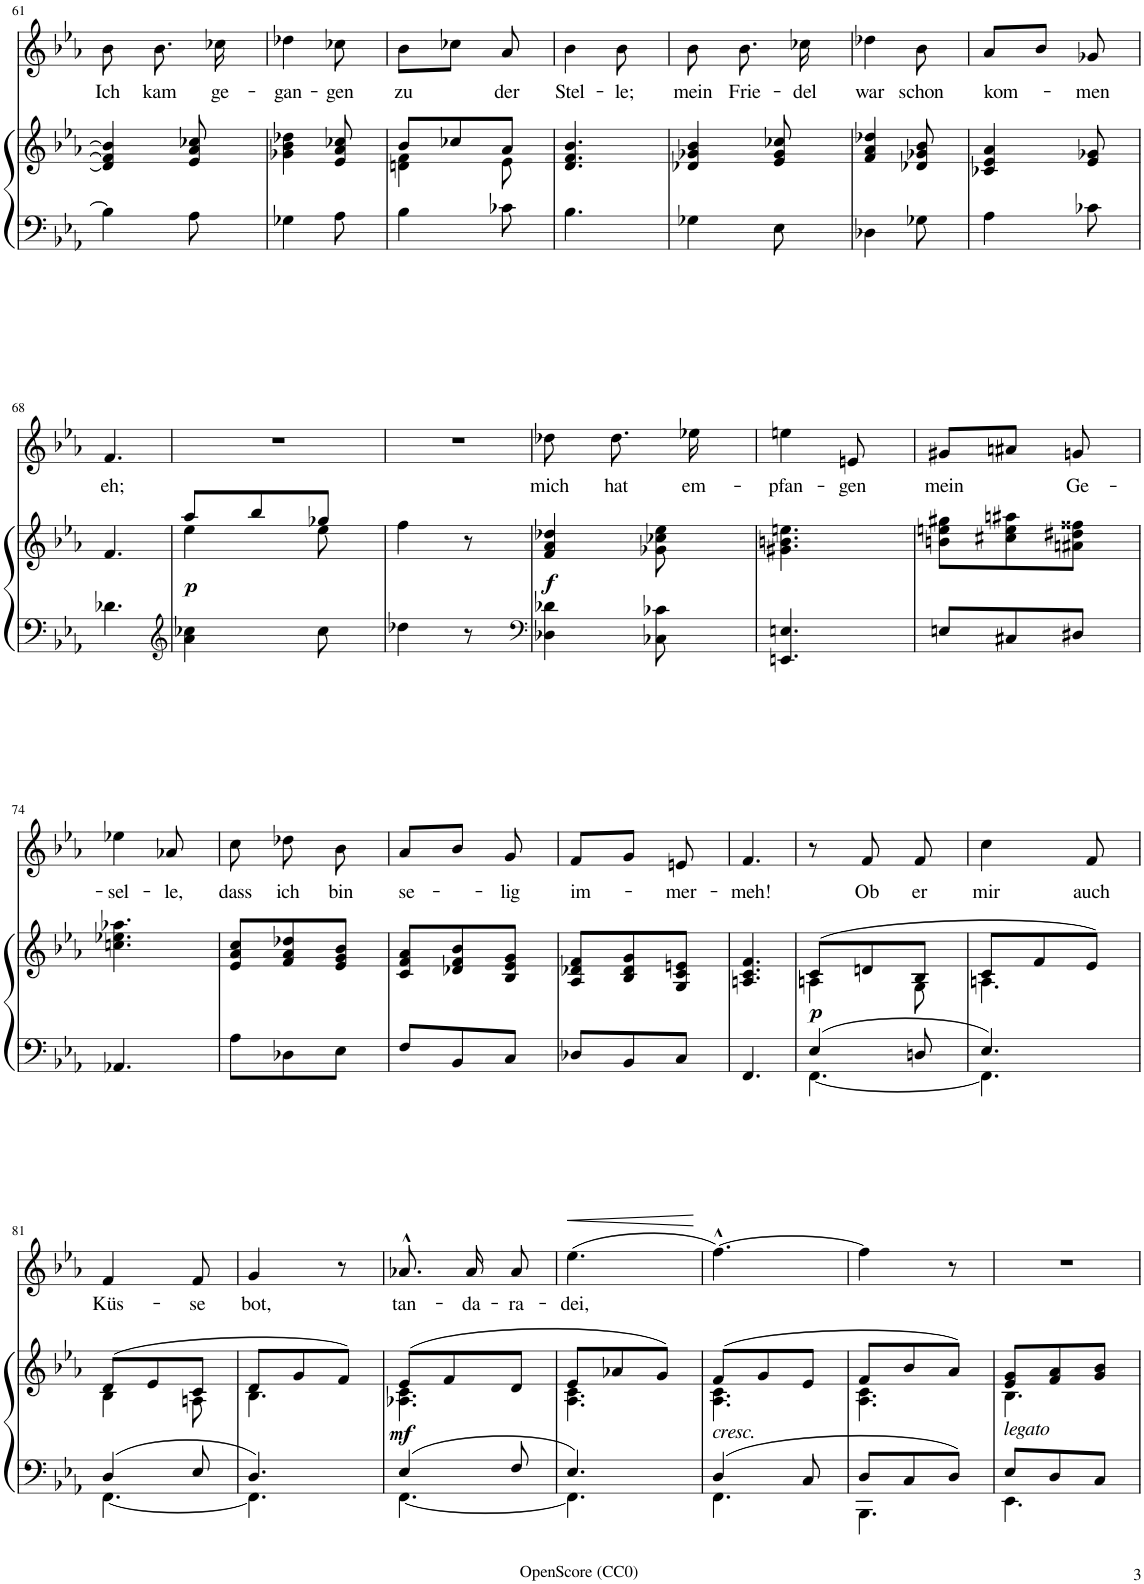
**kern	**kern	**dynam	**kern	**text	**dynam
*part2	*part2	*part2	*part1	*part1	*part1
*staff3	*staff2	*staff2/3	*staff1	*staff1	*staff1
*I"Piano	*	*	*I"Voice Voice	*	*
*I'Pno	*	*	*	*	*
!!LO:PB:g=z
*clefF4	*clefG2	*	*clefG2	*	*
*k[b-e-a-]	*k[b-e-a-]	*	*k[b-e-a-]	*	*
*M3/8	*M3/8	*	*M3/8	*	*
=61	=61	=61	=61	=61	=61
!	!	!	!	!LO:LY:b	!
4B-\]	4d/] 4f/] 4b-/]	.	8b-\	Ich	.
!	!	!	!	!LO:LY:b	!
.	.	.	8.b-\	kam	.
8A-\	8e-/ 8a-/ 8cc-X/	.	.	.	.
!	!	!	!	!LO:LY:b	!
.	.	.	16cc-X\	ge-	.
=62	=62	=62	=62	=62	=62
!	!	!	!	!LO:LY:b	!
4G-X\	4g-X\ 4b-\ 4dd-X\	.	4dd-X\	-gan-	.
!	!	!	!	!LO:LY:b	!
8A-\	8e-/ 8a-/ 8cc-X/	.	8cc-X\	-gen	.
=63	=63	=63	=63	=63	=63
*	*^	*	*	*	*
!	!	!	!	!	!LO:LY:b	!
4B-\	8b-/L	4dn\ 4f\	.	8b-\L	zu	.
.	8cc-X/	.	.	8cc-X\J	.	.
!	!	!	!	!	!LO:LY:b	!
8c-X\	8a-/J	8e-\	.	8a-/	der	.
=64	=64	=64	=64	=64	=64	=64
!	!	!	!	!	!LO:LY:b	!
*	*v	*v	*	*	*	*
4.B-\	4.d/ 4.f/ 4.b-/	.	4b-\	Stel-	.
!	!	!	!	!LO:LY:b	!
.	.	.	8b-\	-le;	.
=65	=65	=65	=65	=65	=65
!	!	!	!	!LO:LY:b	!
4G-X\	4d-X/ 4g-X/ 4b-/	.	8b-\	mein	.
!	!	!	!	!LO:LY:b	!
.	.	.	8.b-\	Frie-	.
8E-\	8e-/ 8g-/ 8cc-X/	.	.	.	.
!	!	!	!	!LO:LY:b	!
.	.	.	16cc-X\	-del	.
=66	=66	=66	=66	=66	=66
!	!	!	!	!LO:LY:b	!
4D-X\	4f/ 4a-/ 4dd-X/	.	4dd-X\	war	.
!	!	!	!	!LO:LY:b	!
8G-X\	8d-X/ 8g-X/ 8b-/	.	8b-\	schon	.
=67	=67	=67	=67	=67	=67
!	!	!	!	!LO:LY:b	!
4A-\	4c-X/ 4e-/ 4a-/	.	8a-/L	kom-	.
.	.	.	8b-/J	.	.
!	!	!	!	!LO:LY:b	!
8c-X\	8e-/ 8g-X/	.	8g-X/	-men	.
!!LO:LB:g=z
=68	=68	=68	=68	=68	=68
!	!	!	!	!LO:LY:b	!
4.d-X\	4.f/	.	4.f/	eh;	.
=69	=69	=69	=69	=69	=69
*clefG2	*	*	*	*	*
*	*^	*	*	*	*
!	!	!	!LO:DY:b	!	!	!
4a-\ 4cc-X\	8aa-/L	4ee-\	p	4.r	.	.
.	8bb-/	.	.	.	.	.
8cc-\	8gg-X/J	8ee-\	.	.	.	.
*	*v	*v	*	*	*	*
=70	=70	=70	=70	=70	=70
4dd-X\	4ff\	.	4.r	.	.
8r	8r	.	.	.	.
=71	=71	=71	=71	=71	=71
*clefF4	*	*	*	*	*
!	!	!LO:DY:b	!	!LO:LY:b	!
4D-X\ 4d-X\	4f/ 4a-/ 4dd-X/	f	8dd-X\	mich	.
!	!	!	!	!LO:LY:b	!
.	.	.	8.dd-\	hat	.
8C-X\ 8c-X\	8g-X\ 8cc-X\ 8ee-\	.	.	.	.
!	!	!	!	!LO:LY:b	!
.	.	.	16ee-X\	em-	.
=72	=72	=72	=72	=72	=72
!	!	!	!	!LO:LY:b	!
4.EEn/ 4.En/	4.g#X\ 4.bn\ 4.een\	.	4een\	-pfan-	.
!	!	!	!	!LO:LY:b	!
.	.	.	8en/	-gen	.
=73	=73	=73	=73	=73	=73
!	!	!	!	!LO:LY:b	!
8En/L	8bn\ 8een\ 8gg#X\L	.	8g#X/L	mein	.
8C#X/	8cc#X\ 8ee\ 8aa#X\	.	8a#X/J	.	.
!	!	!	!	!LO:LY:b	!
8D#X/J	8a#X\ 8dd#X\ 8ff##X\J	.	8gn/	Ge-	.
!!LO:LB:g=z
=74	=74	=74	=74	=74	=74
!	!	!	!	!LO:LY:b	!
4.AA-X/	4.ccn\ 4.ee-X\ 4.aa-X\	.	4ee-X\	-sel-	.
!	!	!	!	!LO:LY:b	!
.	.	.	8a-X/	-le,	.
=75	=75	=75	=75	=75	=75
!	!	!	!	!LO:LY:b	!
8A-\L	8e-/ 8a-/ 8cc/L	.	8cc\	dass	.
!	!	!	!	!LO:LY:b	!
8D-X\	8f/ 8a-/ 8dd-X/	.	8dd-X\	ich	.
!	!	!	!	!LO:LY:b	!
8E-\J	8e-/ 8g/ 8b-/J	.	8b-\	bin	.
=76	=76	=76	=76	=76	=76
!	!	!	!	!LO:LY:b	!
8F/L	8c/ 8f/ 8a-/L	.	8a-/L	se-	.
8BB-/	8d-X/ 8f/ 8b-/	.	8b-/J	.	.
!	!	!	!	!LO:LY:b	!
8C/J	8B-/ 8e-/ 8g/J	.	8g/	-lig	.
=77	=77	=77	=77	=77	=77
!	!	!	!	!LO:LY:b	!
8D-X/L	8A-/ 8d-X/ 8f/L	.	8f/L	im-	.
8BB-/	8B-/ 8d-/ 8g/	.	8g/J	.	.
!	!	!	!	!LO:LY:b	!
8C/J	8G/ 8c/ 8en/J	.	8en/	-mer-	.
=78	=78	=78	=78	=78	=78
!	!	!	!	!LO:LY:b	!
4.FF/	4.An/ 4.c/ 4.f/	.	4.f/	-meh!	.
=79	=79	=79	=79	=79	=79
*^	*^	*	*	*	*
!	!	!	!	!LO:DY:b	!	!	!
4E-/	[4.FF\	(8c/L	4An\	p	8r	.	.
!	!	!	!	!	!	!LO:LY:b	!
.	.	8dn/	.	.	8f/	Ob	.
!	!	!	!	!	!	!LO:LY:b	!
8Dn/	.	8B-/J	8G\	.	8f/	er	.
=80	=80	=80	=80	=80	=80	=80	=80
!	!	!	!	!	!	!LO:LY:b	!
4.E-/	4.FF\]	8c/L	4.An\	.	4cc\	mir	.
.	.	8f/	.	.	.	.	.
!	!	!	!	!	!	!LO:LY:b	!
.	.	8e-/J)	.	.	8f/	auch	.
!!LO:LB:g=z
=81	=81	=81	=81	=81	=81	=81	=81
!	!	!	!	!	!	!LO:LY:b	!
4D/	[4.FF\	(8d/L	4B-\	.	4f/	Küs-	.
.	.	8e-/	.	.	.	.	.
!	!	!	!	!	!	!LO:LY:b	!
8E-/	.	8c/J	8An\	.	8f/	-se	.
=82	=82	=82	=82	=82	=82	=82	=82
!	!	!	!	!	!	!LO:LY:b	!
4.D/	4.FF\]	8d/L	4.B-\	.	4g/	bot,	.
.	.	8g/	.	.	.	.	.
.	.	8f/J)	.	.	8r	.	.
=83	=83	=83	=83	=83	=83	=83	=83
!	!	!	!	!LO:DY:b	!	!LO:LY:b	!
4E-/	[4.FF\	(8e-/L	4.A-X\ 4.c\	mf	8.a-X^^/	tan-	.
.	.	8f/	.	.	.	.	.
!	!	!	!	!	!	!LO:LY:b	!
.	.	.	.	.	16a-/	-da-	.
!	!	!	!	!	!	!LO:LY:b	!
8F/	.	8d/J	.	.	8a-/	-ra-	.
=84	=84	=84	=84	=84	=84	=84	=84
!	!	!	!	!	!	!LO:LY:b	!LO:HP:b
4.E-/	4.FF\]	8e-/L	4.A-\ 4.c\	.	(4.ee-\	-dei,	<
.	.	8a-X/	.	.	.	.	.
.	.	8g/J)	.	.	.	.	.
*v	*v	*	*	*	*	*	*
*	*v	*v	*	*	*	*
.	.	.	.	.	[
=85	=85	=85	=85	=85	=85
*^	*^	*	*	*	*
!	!	!LO:TX:b:i:t=cresc.	!	!	!	!	!
4D/	4.FF\	(8f/L	4.A-\ 4.c\	.	[4.ff^^\)	.	.
.	.	8g/	.	.	.	.	.
8C/	.	8e-/J	.	.	.	.	.
=86	=86	=86	=86	=86	=86	=86	=86
8D/L	4.BBB-\	8f/L	4.A-\ 4.c\	.	4ff\]	.	.
8C/	.	8b-/	.	.	.	.	.
8D/J	.	8a-/J)	.	.	8r	.	.
=87	=87	=87	=87	=87	=87	=87	=87
!	!	!LO:TX:b:i:t=legato	!	!	!	!	!
8E-/L	4.EE-\	8e-/ 8g/L	4.B-\	.	4.r	.	.
8D/	.	8f/ 8a-/	.	.	.	.	.
8C/J	.	8g/ 8b-/J	.	.	.	.	.
*v	*v	*	*	*	*	*	*
*	*v	*v	*	*	*	*
=	=	=	=	=	=
*-	*-	*-	*-	*-	*-
